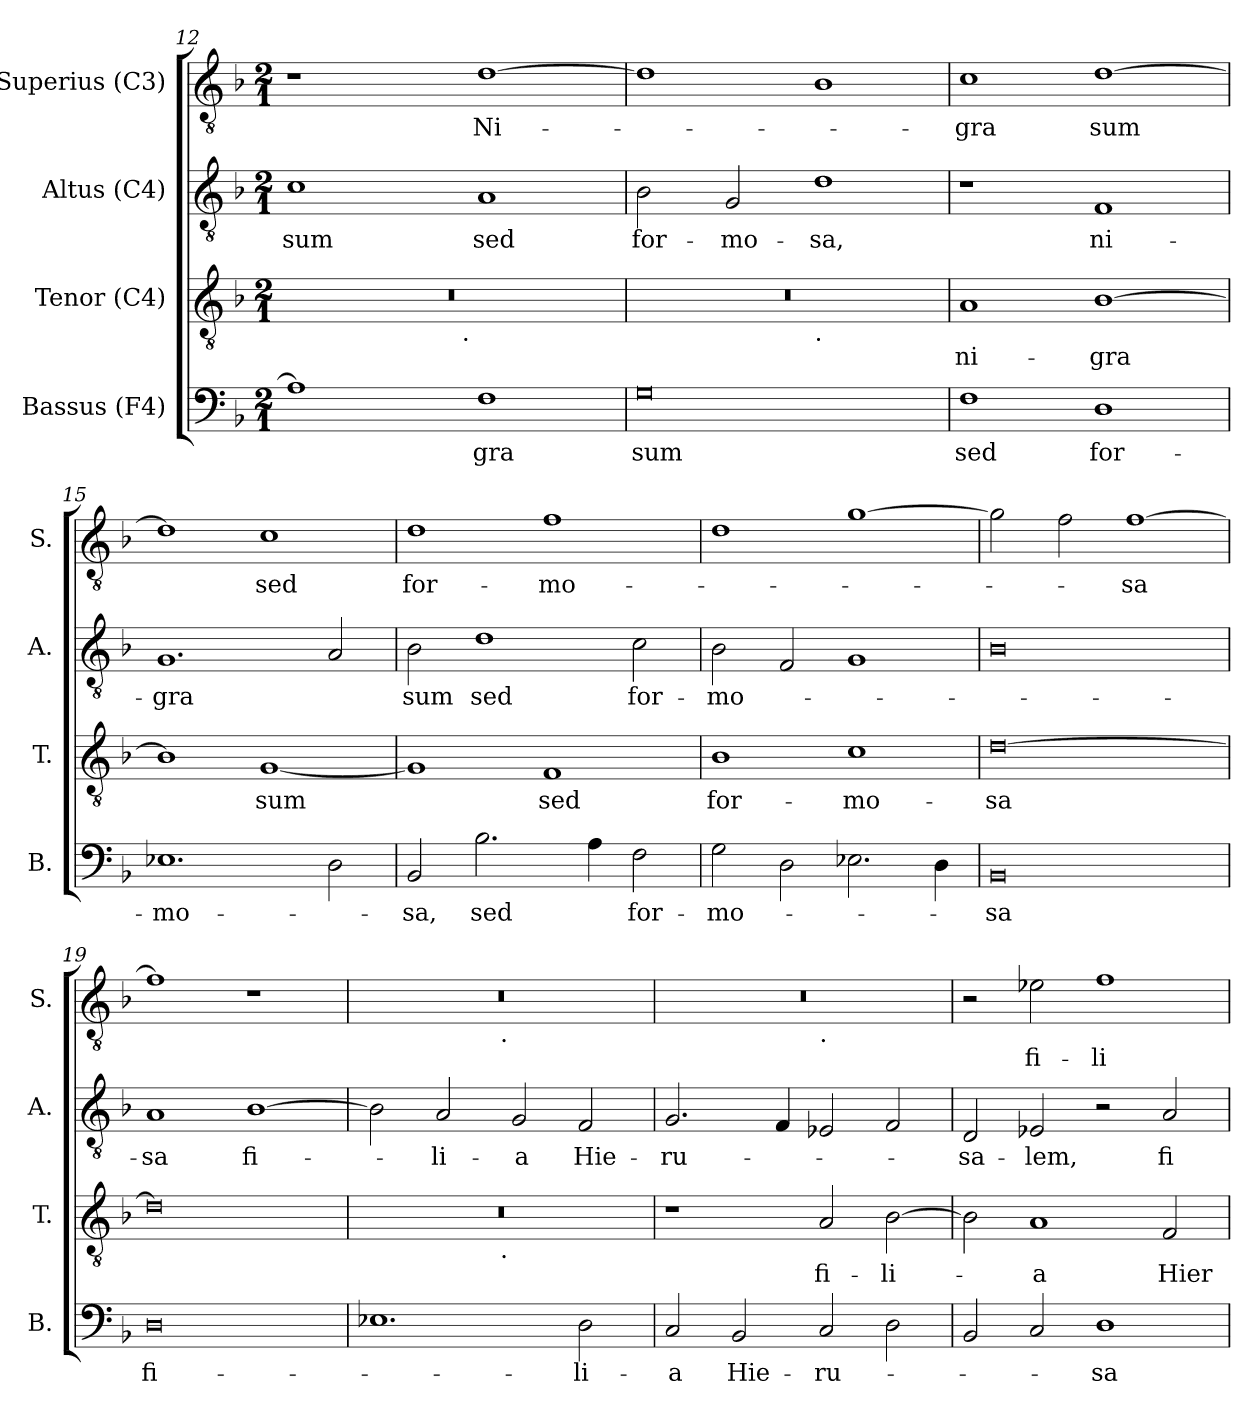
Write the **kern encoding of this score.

**kern	**text	**kern	**text	**kern	**text	**kern	**text
*part4	*part4	*part3	*part3	*part2	*part2	*part1	*part1
*staff4	*staff4	*staff3	*staff3	*staff2	*staff2	*staff1	*staff1
*I"Bassus (F4)	*	*I"Tenor (C4)	*	*I"Altus (C4)	*	*I"Superius (C3)	*
*I'B.	*	*I'T.	*	*I'A.	*	*I'S.	*
*clefF4	*	*clefGv2	*	*clefGv2	*	*clefGv2	*
*k[b-]	*	*k[b-]	*	*k[b-]	*	*k[b-]	*
*F:	*	*F:	*	*F:	*	*F:	*
*M2/1	*	*M2/1	*	*M2/1	*	*M2/1	*
=12	=12	=12	=12	=12	=12	=12	=12
!	!	!	!	!	!LO:LY:b	!	!
*	*	*^	*	*	*	*	*
1A]	.	0r	2ryy	.	1c	sum	1r	.
.	.	.	4...ryy	.	.	.	.	.
!	!	!	!LO:TX:b:t=.	!	!	!	!	!
.	.	.	1ryy	.	.	.	.	.
!	!LO:LY:b	!	!	!	!	!LO:LY:b	!	!LO:LY:b
1F	-gra	.	.	.	1A	sed	[>1d	Ni-
.	.	.	32ryy	.	.	.	.	.
=13	=13	=13	=13	=13	=13	=13	=13	=13
!	!LO:LY:b	!	!	!	!	!LO:LY:b	!	!
0G	sum	0r	1ryy	.	2B-\	for-	1d]	.
!	!	!	!	!	!	!LO:LY:b	!	!
.	.	.	.	.	2G/	-mo-	.	.
!	!	!	!LO:TX:b:t=.	!	!	!	!	!
!	!	!	!	!	!	!LO:LY:b	!	!
.	.	.	1ryy	.	1d	-sa,	1B-	.
=14	=14	=14	=14	=14	=14	=14	=14	=14
!	!LO:LY:b	!	!	!LO:LY:b	!	!	!	!LO:LY:b
*	*	*v	*v	*	*	*	*	*
1F	sed	1A	ni-	1r	.	1c	-gra
!	!LO:LY:b	!	!LO:LY:b	!	!LO:LY:b	!	!LO:LY:b
1D	for-	[>1B-	-gra	1F	ni-	[>1d	sum
=15	=15	=15	=15	=15	=15	=15	=15
!	!LO:LY:b	!	!	!	!LO:LY:b	!	!
1.E-X	-mo-	1B-]	.	1.G	-gra	1d]	.
!	!	!	!LO:LY:b	!	!	!	!LO:LY:b
.	.	[<1G	sum	.	.	1c	sed
2D\	.	.	.	2A/	.	.	.
!!LO:LB:g=z
=16	=16	=16	=16	=16	=16	=16	=16
!	!LO:LY:b	!	!	!	!LO:LY:b	!	!LO:LY:b
2BB-/	-sa,	1G]	.	2B-\	sum	1d	for-
!	!LO:LY:b	!	!	!	!LO:LY:b	!	!
2.B-\	sed	.	.	1d	sed	.	.
!	!	!	!LO:LY:b	!	!	!	!LO:LY:b
.	.	1F	sed	.	.	1f	-mo-
4A\	.	.	.	.	.	.	.
!	!LO:LY:b	!	!	!	!LO:LY:b	!	!
2F\	for-	.	.	2c\	for-	.	.
=17	=17	=17	=17	=17	=17	=17	=17
!	!LO:LY:b	!	!LO:LY:b	!	!LO:LY:b	!	!
2G\	-mo-	1B-	for-	2B-\	-mo-	1d	.
2D\	.	.	.	2F/	.	.	.
!	!	!	!LO:LY:b	!	!	!	!
2.E-X\	.	1c	-mo-	1G	.	[>1g	.
4D\	.	.	.	.	.	.	.
=18	=18	=18	=18	=18	=18	=18	=18
!	!LO:LY:b:rj	!	!LO:LY:b	!	!	!	!
0BB-	-sa	[>0d	-sa	0B-	.	2g\]	.
.	.	.	.	.	.	2f\	.
!	!	!	!	!	!	!	!LO:LY:b
.	.	.	.	.	.	[>1f	-sa
=19	=19	=19	=19	=19	=19	=19	=19
!	!LO:LY:b:rj	!	!	!	!LO:LY:b	!	!
0D	fi-	0d]	.	1A	-sa	1f]	.
!	!	!	!	!	!LO:LY:b	!	!
.	.	.	.	[>1B-	fi-	1r	.
=20	=20	=20	=20	=20	=20	=20	=20
*	*	*^	*	*	*	*^	*
1.E-	.	0r	2ryy	.	2B-\]	.	0r	2ryy	.
!	!	!	!	!	!	!LO:LY:b	!	!	!
.	.	.	4...ryy	.	2A/	-li-	.	4...ryy	.
!	!	!	!	!	!	!	!	!LO:TX:b:t=.	!
!	!	!	!LO:TX:b:t=.	!	!	!	!	!	!
.	.	.	1ryy	.	.	.	.	1ryy	.
!	!	!	!	!	!	!LO:LY:b	!	!	!
.	.	.	.	.	2G/	-a	.	.	.
!	!LO:LY:b	!	!	!	!	!LO:LY:b	!	!	!
2D\	-li-	.	.	.	2F/	Hie-	.	.	.
.	.	.	32ryy	.	.	.	.	32ryy	.
!!LO:LB:g=z	!!
=21	=21	=21	=21	=21	=21	=21	=21	=21	=21
!	!LO:LY:b	!	!	!	!	!LO:LY:b	!	!	!
*	*	*v	*v	*	*	*	*	*	*
2C/	-a	1r	.	2.G/	-ru-	0r	1ryy	.
!	!LO:LY:b	!	!	!	!	!	!	!
2BB-/	Hie-	.	.	.	.	.	.	.
.	.	.	.	4F/	.	.	.	.
!	!	!	!	!	!	!	!LO:TX:b:t=.	!
!	!LO:LY:b	!	!LO:LY:b	!	!	!	!	!
2C/	-ru-	2A/	fi-	2E-/	.	.	1ryy	.
!	!	!	!LO:LY:b	!	!	!	!	!
2D\	.	[>2B-\	-li-	2F/	.	.	.	.
=22	=22	=22	=22	=22	=22	=22	=22	=22
!	!	!	!	!	!LO:LY:b	!	!	!
*	*	*	*	*	*	*v	*v	*
2BB-/	.	2B-\]	.	2D/	-sa-	2r	.
!	!	!	!LO:LY:b	!	!LO:LY:b	!	!LO:LY:b
2C/	.	1A	-a	2E-/	-lem,	2e-\	fi-
!	!LO:LY:b	!	!	!	!	!	!LO:LY:b:rj
1D	-sa-	.	.	2r	.	1f	-li-
!	!	!	!LO:LY:b	!	!LO:LY:b	!	!
.	.	2F/	Hier-	2A/	fi-	.	.
=	=	=	=	=	=	=	=
*-	*-	*-	*-	*-	*-	*-	*-
